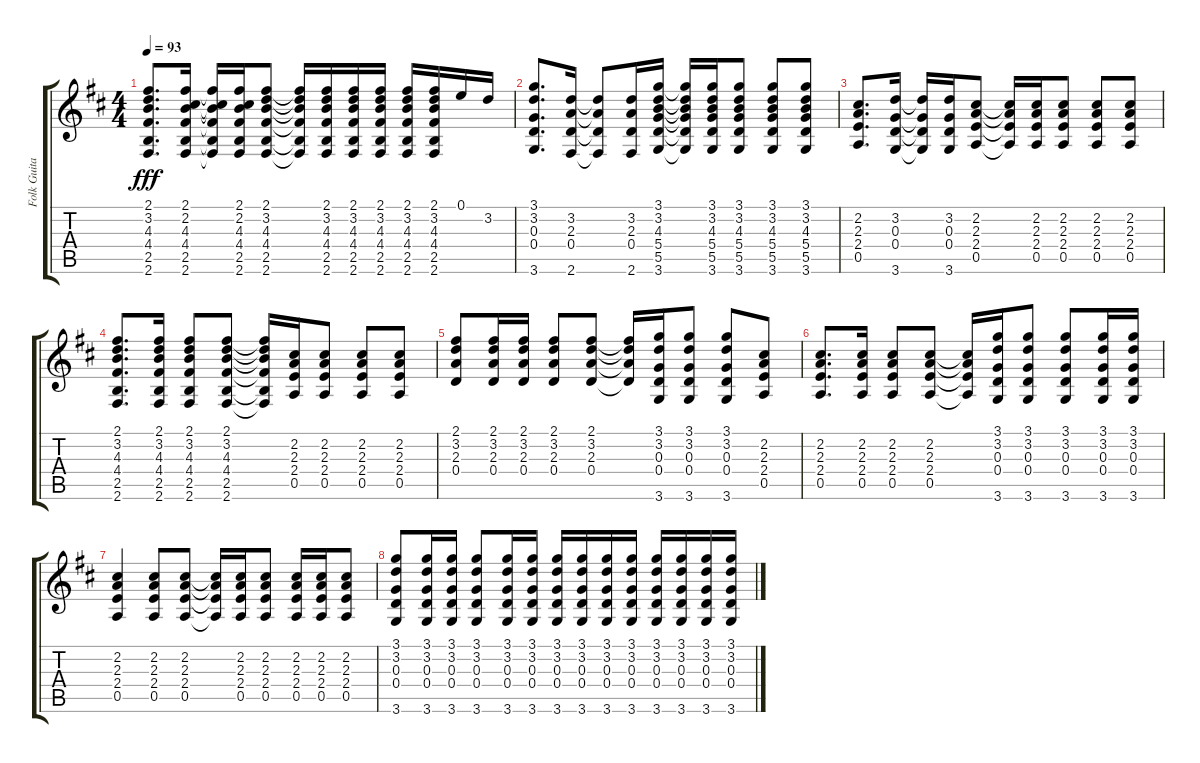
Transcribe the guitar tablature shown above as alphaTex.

\track ("Folk Guitare" "Folk Guita") {instrument acousticguitarsteel}
\staff {score tabs}
\tuning (E4 B3 G3 D3 A2 E2) {hide}
\ts (4 4)
\tempo 93
\clef g2
\ks d
(2.1 3.2 4.3 4.4 2.5 2.6).8{d dy fff} (2.1 2.2 4.3 4.4 2.5 2.6).16 (2.1{t} 2.2{t} 4.3{t} 4.4{t} 2.5{t} 2.6{t}).16 (2.1 2.2 4.3 4.4 2.5 2.6).16 (2.1 3.2 4.3 4.4 2.5 2.6).8 (2.1{t} 3.2{t} 4.3{t} 4.4{t} 2.5{t} 2.6{t}).16 (2.1 3.2 4.3 4.4 2.5 2.6).16 (2.1 3.2 4.3 4.4 2.5 2.6).16 (2.1 3.2 4.3 4.4 2.5 2.6).16 (2.1 3.2 4.3 4.4 2.5 2.6).16 (2.1 3.2 4.3 4.4 2.5 2.6).16 0.1.16 3.2.16 |
(3.1 3.2 0.3 0.4 3.6).8{d} (3.2 2.3 0.4 2.6).16 (3.2{t} 2.3{t} 0.4{t} 2.6{t}).8 (3.2 2.3 0.4 2.6).16 (3.1 3.2 4.3 5.4 5.5 3.6).16 (3.1{t} 3.2{t} 4.3{t} 5.4{t} 5.5{t} 3.6{t}).16 (3.1 3.2 4.3 5.4 5.5 3.6).16 (3.1 3.2 4.3 5.4 5.5 3.6).8 (3.1 3.2 4.3 5.4 5.5 3.6).8 (3.1 3.2 4.3 5.4 5.5 3.6).8 |
(2.2 2.3 2.4 0.5).8{d} (3.2 0.3 0.4 3.6).16 (3.2{t} 0.3{t} 0.4{t} 3.6{t}).16 (3.2 0.3 0.4 3.6).16 (2.2 2.3 2.4 0.5).8 (2.2{t} 2.3{t} 2.4{t} 0.5{t}).16 (2.2 2.3 2.4 0.5).16 (2.2 2.3 2.4 0.5).8 (2.2 2.3 2.4 0.5).8 (2.2 2.3 2.4 0.5).8 |
(2.1 3.2 4.3 4.4 2.5 2.6).8{d} (2.1 3.2 4.3 4.4 2.5 2.6).16 (2.1 3.2 4.3 4.4 2.5 2.6).8 (2.1 3.2 4.3 4.4 2.5 2.6).8 (2.1{t} 3.2{t} 4.3{t} 4.4{t} 2.5{t} 2.6{t}).16 (2.2 2.3 2.4 0.5).16 (2.2 2.3 2.4 0.5).8 (2.2 2.3 2.4 0.5).8 (2.2 2.3 2.4 0.5).8 |
(2.1 3.2 2.3 0.4).8 (2.1 3.2 2.3 0.4).16 (2.1 3.2 2.3 0.4).16 (2.1 3.2 2.3 0.4).8 (2.1 3.2 2.3 0.4).8 (2.1{t} 3.2{t} 2.3{t} 0.4{t}).16 (3.1 3.2 0.3 0.4 3.6).16 (3.1 3.2 0.3 0.4 3.6).8 (3.1 3.2 0.3 0.4 3.6).8 (2.2 2.3 2.4 0.5).8 |
(2.2 2.3 2.4 0.5).8{d} (2.2 2.3 2.4 0.5).16 (2.2 2.3 2.4 0.5).8 (2.2 2.3 2.4 0.5).8 (2.2{t} 2.3{t} 2.4{t} 0.5{t}).16 (3.1 3.2 0.3 0.4 3.6).16 (3.1 3.2 0.3 0.4 3.6).8 (3.1 3.2 0.3 0.4 3.6).8 (3.1 3.2 0.3 0.4 3.6).16 (3.1 3.2 0.3 0.4 3.6).16 |
(2.2 2.3 2.4 0.5).4 (2.2 2.3 2.4 0.5).8 (2.2 2.3 2.4 0.5).8 (2.2{t} 2.3{t} 2.4{t} 0.5{t}).16 (2.2 2.3 2.4 0.5).16 (2.2 2.3 2.4 0.5).8 (2.2 2.3 2.4 0.5).16 (2.2 2.3 2.4 0.5).16 (2.2 2.3 2.4 0.5).8 |
(3.1 3.2 0.3 0.4 3.6).8 (3.1 3.2 0.3 0.4 3.6).16 (3.1 3.2 0.3 0.4 3.6).16 (3.1 3.2 0.3 0.4 3.6).8 (3.1 3.2 0.3 0.4 3.6).16 (3.1 3.2 0.3 0.4 3.6).16 (3.1 3.2 0.3 0.4 3.6).16 (3.1 3.2 0.3 0.4 3.6).16 (3.1 3.2 0.3 0.4 3.6).16 (3.1 3.2 0.3 0.4 3.6).16 (3.1 3.2 0.3 0.4 3.6).16 (3.1 3.2 0.3 0.4 3.6).16 (3.1 3.2 0.3 0.4 3.6).16 (3.1 3.2 0.3 0.4 3.6).16
